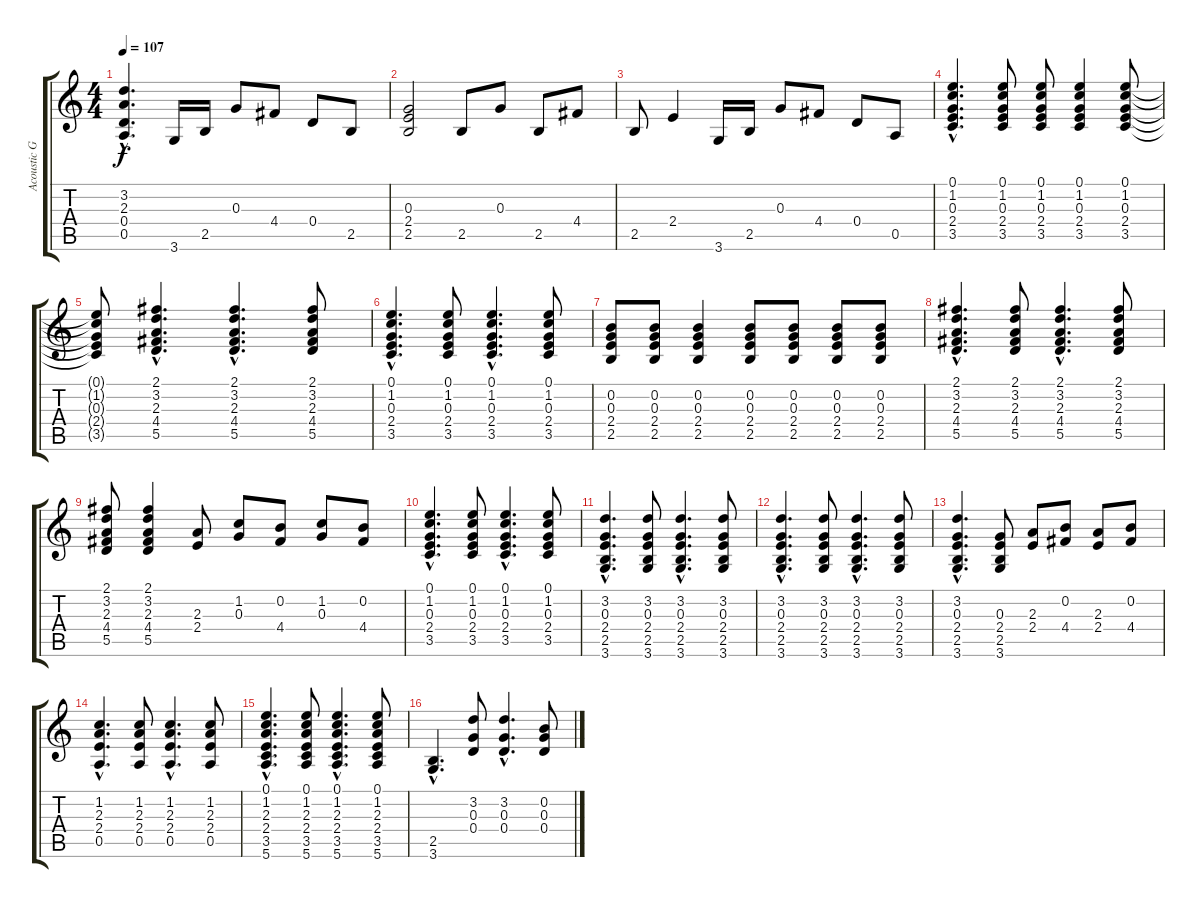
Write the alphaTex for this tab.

\track ("Acoustic Guitar" "Acoustic G") {instrument acousticguitarsteel}
\staff {score tabs}
\tuning (E4 B3 G3 D3 A2 E2) {hide}
\ts (4 4)
\tempo 107
\clef g2
\ks c
(3.2{hac} 2.3{hac} 0.4{hac} 0.5{hac}).4{d dy f} 3.6.16 2.5.16 0.3.8 4.4.8 0.4.8 2.5.8 |
(0.3 2.4 2.5).2 2.5.8 0.3.8 2.5.8 4.4.8 |
2.5.8 2.4.4 3.6.16 2.5.16 0.3.8 4.4.8 0.4.8 0.5.8 |
(0.1{hac} 1.2{hac} 0.3{hac} 2.4{hac} 3.5{hac}).4{d} (0.1 1.2 0.3 2.4 3.5).8 (0.1 1.2 0.3 2.4 3.5).8 (0.1 1.2 0.3 2.4 3.5).4 (0.1 1.2 0.3 2.4 3.5).8 |
(0.1{t} 1.2{t} 0.3{t} 2.4{t} 3.5{t}).8 (2.1{hac} 3.2{hac} 2.3{hac} 4.4{hac} 5.5{hac}).4{d} (2.1{hac} 3.2{hac} 2.3{hac} 4.4{hac} 5.5{hac}).4{d} (2.1 3.2 2.3 4.4 5.5).8 |
(0.1{hac} 1.2{hac} 0.3{hac} 2.4{hac} 3.5{hac}).4{d} (0.1 1.2 0.3 2.4 3.5).8 (0.1{hac} 1.2{hac} 0.3{hac} 2.4{hac} 3.5{hac}).4{d} (0.1 1.2 0.3 2.4 3.5).8 |
(0.2 0.3 2.4 2.5).8 (0.2 0.3 2.4 2.5).8 (0.2 0.3 2.4 2.5).4 (0.2 0.3 2.4 2.5).8 (0.2 0.3 2.4 2.5).8 (0.2 0.3 2.4 2.5).8 (0.2 0.3 2.4 2.5).8 |
(2.1{hac} 3.2{hac} 2.3{hac} 4.4{hac} 5.5{hac}).4{d} (2.1 3.2 2.3 4.4 5.5).8 (2.1{hac} 3.2{hac} 2.3{hac} 4.4{hac} 5.5{hac}).4{d} (2.1 3.2 2.3 4.4 5.5).8 |
(2.1 3.2 2.3 4.4 5.5).8 (2.1 3.2 2.3 4.4 5.5).4 (2.3 2.4).8 (1.2 0.3).8 (0.2 4.4).8 (1.2 0.3).8 (0.2 4.4).8 |
(0.1{hac} 1.2{hac} 0.3{hac} 2.4{hac} 3.5{hac}).4{d} (0.1 1.2 0.3 2.4 3.5).8 (0.1{hac} 1.2{hac} 0.3{hac} 2.4{hac} 3.5{hac}).4{d} (0.1 1.2 0.3 2.4 3.5).8 |
(3.2{hac} 0.3{hac} 2.4{hac} 2.5{hac} 3.6{hac}).4{d} (3.2 0.3 2.4 2.5 3.6).8 (3.2{hac} 0.3{hac} 2.4{hac} 2.5{hac} 3.6{hac}).4{d} (3.2 0.3 2.4 2.5 3.6).8 |
(3.2{hac} 0.3{hac} 2.4{hac} 2.5{hac} 3.6{hac}).4{d} (3.2 0.3 2.4 2.5 3.6).8 (3.2{hac} 0.3{hac} 2.4{hac} 2.5{hac} 3.6{hac}).4{d} (3.2 0.3 2.4 2.5 3.6).8 |
(3.2{hac} 0.3{hac} 2.4{hac} 2.5{hac} 3.6{hac}).4{d} (0.3 2.4 2.5 3.6).8 (2.3 2.4).8 (0.2 4.4).8 (2.3 2.4).8 (0.2 4.4).8 |
(1.2{hac} 2.3{hac} 2.4{hac} 0.5{hac}).4{d} (1.2 2.3 2.4 0.5).8 (1.2{hac} 2.3{hac} 2.4{hac} 0.5{hac}).4{d} (1.2 2.3 2.4 0.5).8 |
(0.1{hac} 1.2{hac} 2.3{hac} 2.4{hac} 3.5{hac} 5.6{hac}).4{d} (0.1 1.2 2.3 2.4 3.5 5.6).8 (0.1{hac} 1.2{hac} 2.3{hac} 2.4{hac} 3.5{hac} 5.6{hac}).4{d} (0.1 1.2 2.3 2.4 3.5 5.6).8 |
(2.5{hac} 3.6{hac}).4{d} (3.2 0.3 0.4).8 (3.2{hac} 0.3{hac} 0.4{hac}).4{d} (0.2 0.3 0.4).8
